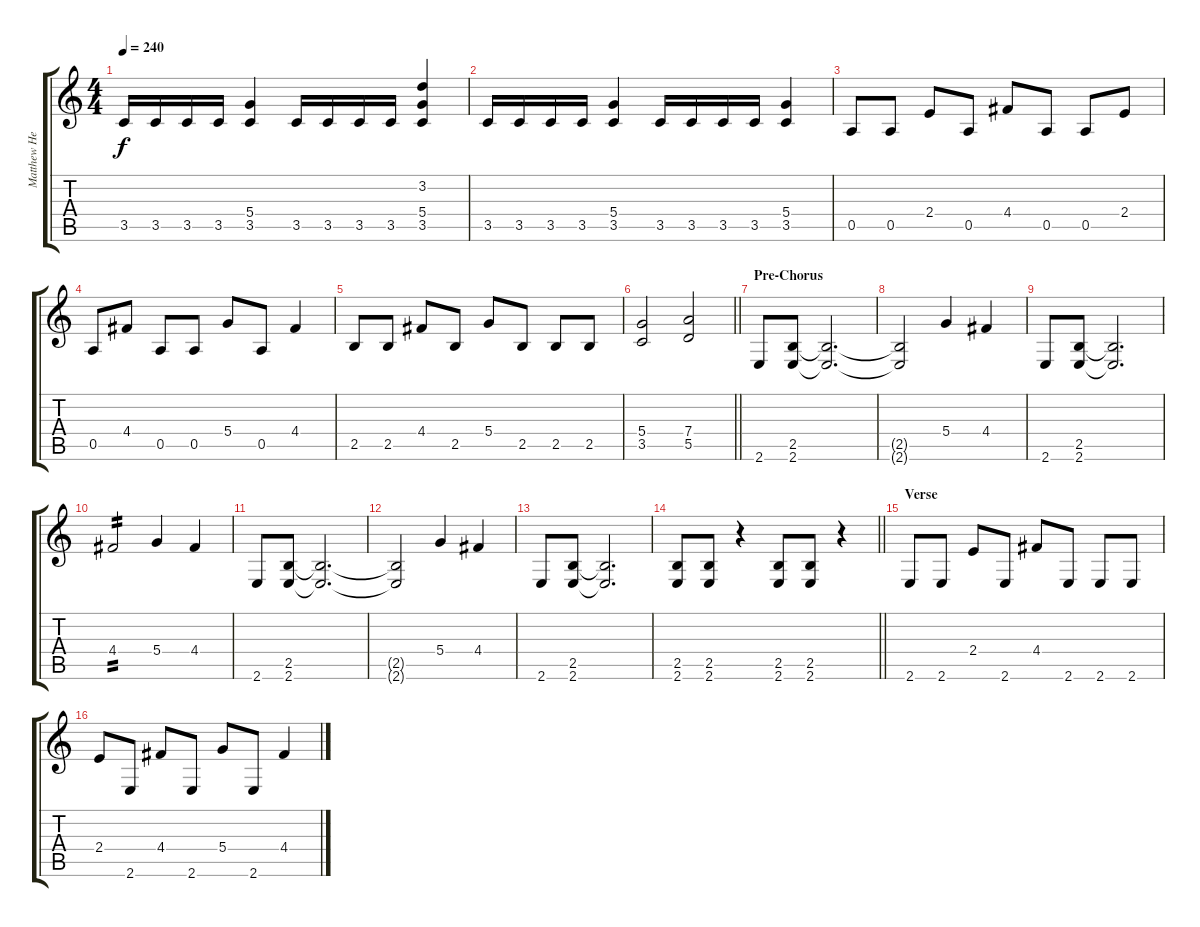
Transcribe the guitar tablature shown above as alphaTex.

\track ("Matthew Heafy" "Matthew He") {instrument distortionguitar}
\staff {score tabs}
\tuning (E4 B3 G3 D3 A2 D2) {hide}
\ts (4 4)
\tempo 240
\clef g2
\ks c
3.5.16{dy f} 3.5.16 3.5.16 3.5.16 (5.4 3.5).4 3.5.16 3.5.16 3.5.16 3.5.16 (3.2 5.4 3.5).4 |
3.5.16 3.5.16 3.5.16 3.5.16 (5.4 3.5).4 3.5.16 3.5.16 3.5.16 3.5.16 (5.4 3.5).4 |
0.5.8 0.5.8 2.4.8 0.5.8 4.4.8 0.5.8 0.5.8 2.4.8 |
0.5.8 4.4.8 0.5.8 0.5.8 5.4.8 0.5.8 4.4.4 |
2.5.8 2.5.8 4.4.8 2.5.8 5.4.8 2.5.8 2.5.8 2.5.8 |
\barLineRight lightlight
(5.4 3.5).2 (7.4 5.5).2 |
\section ("" "Pre-Chorus")
2.6.8 (2.5 2.6).8 (2.5{t} 2.6{t}).2{d} |
(2.5{t} 2.6{t}).2 5.4.4 4.4.4 |
2.6.8 (2.5 2.6).8 (2.5{t} 2.6{t}).2{d} |
4.4.2{tp 2} 5.4.4 4.4.4 |
2.6.8 (2.5 2.6).8 (2.5{t} 2.6{t}).2{d} |
(2.5{t} 2.6{t}).2 5.4.4 4.4.4 |
2.6.8 (2.5 2.6).8 (2.5{t} 2.6{t}).2{d} |
\barLineRight lightlight
(2.5 2.6).8 (2.5 2.6).8 r.4 (2.5 2.6).8 (2.5 2.6).8 r.4 |
\section ("" "Verse")
2.6.8 2.6.8 2.4.8 2.6.8 4.4.8 2.6.8 2.6.8 2.6.8 |
2.4.8 2.6.8 4.4.8 2.6.8 5.4.8 2.6.8 4.4.4
